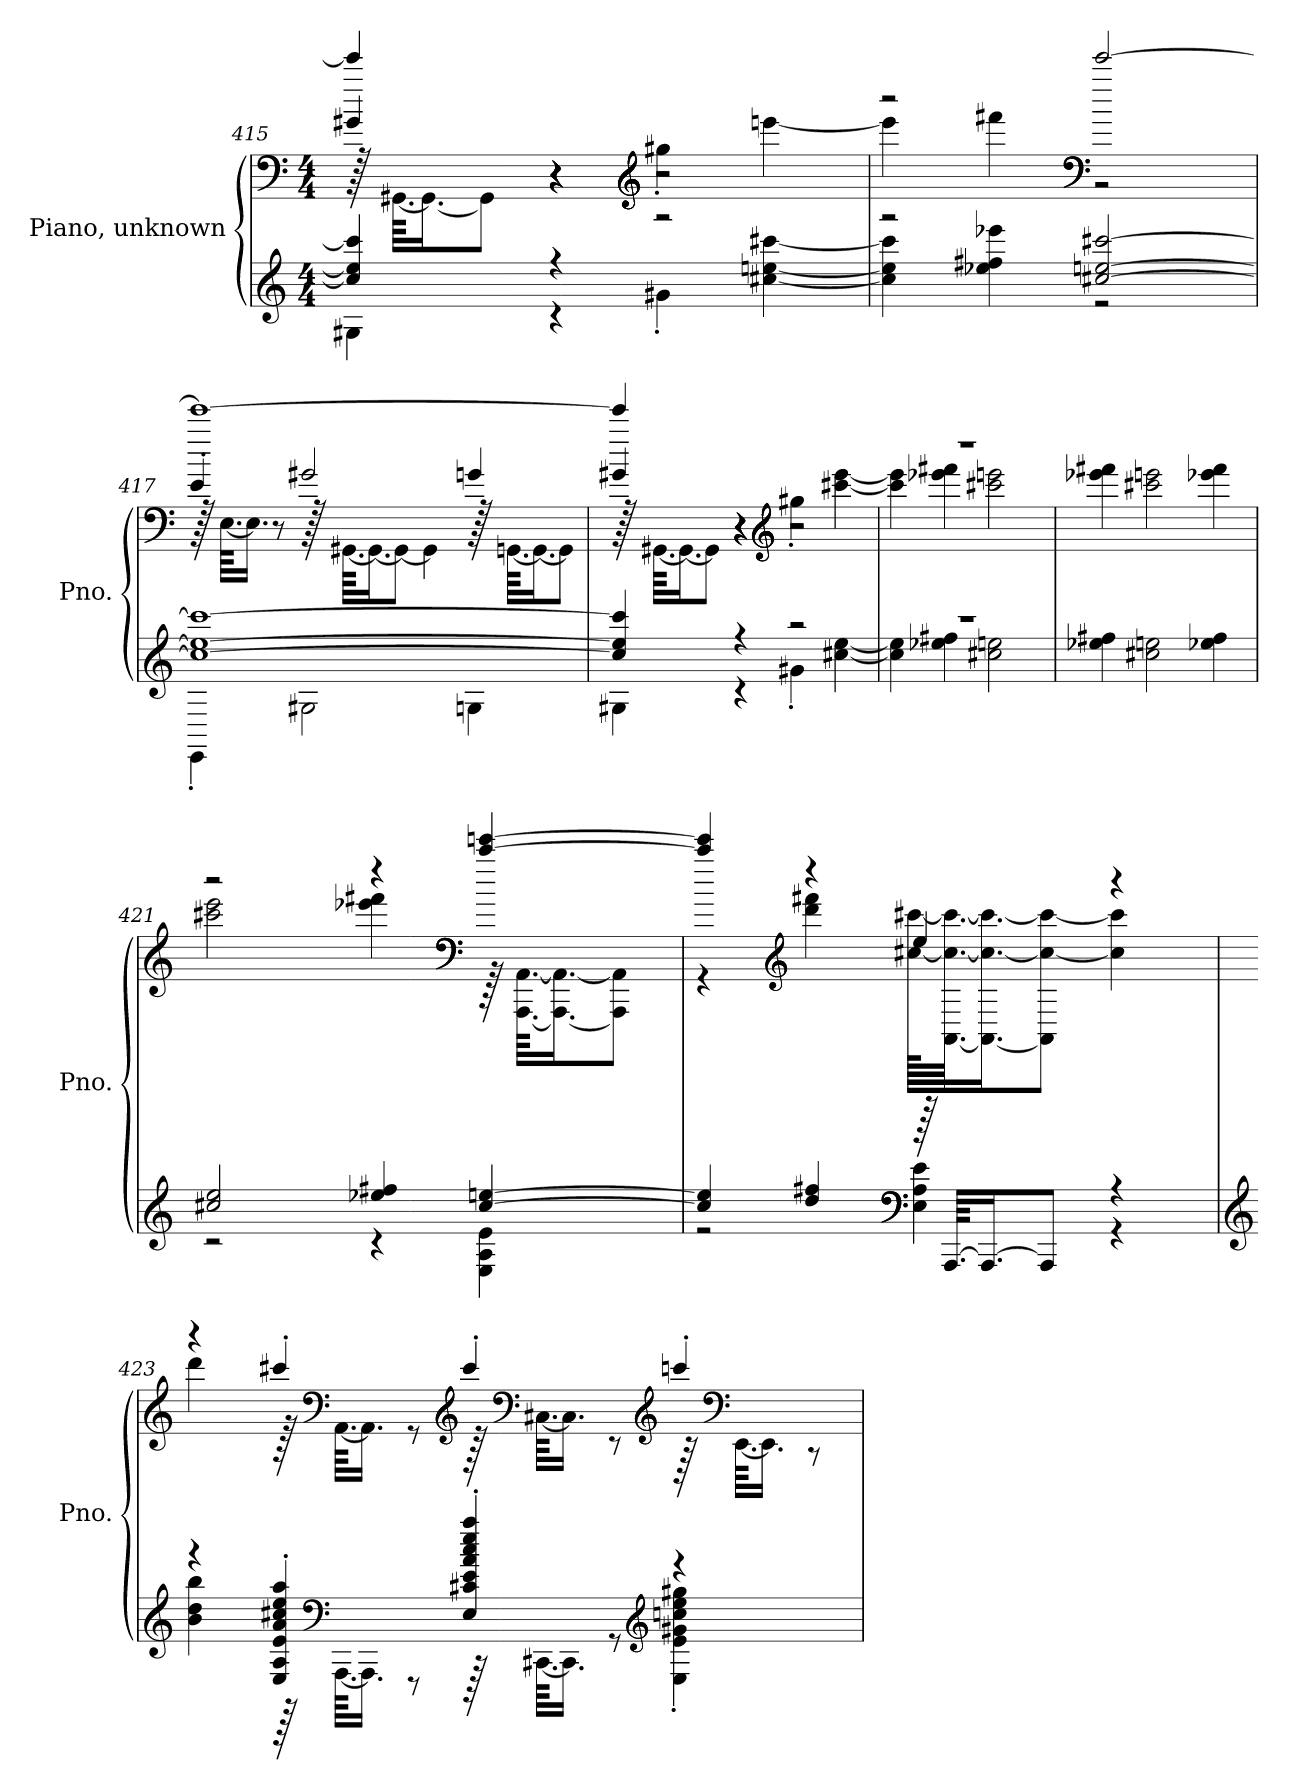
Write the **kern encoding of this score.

**kern	**kern
*part1	*part1
*staff2	*staff1
*I"Piano, unknown	*
*I'Pno.	*
*clefG2	*clefF4
*k[]	*k[]
*M4/4	*M4/4
=415	=415
*^	*^
*	*	*	*^
4cc/] 4ee-/] 4ccc/]	4G#X\	4eee-/]	128r	4g#X/
.	.	.	[64.GG#X\KKLL	.
.	.	.	16.GG#\J_	.
.	.	.	8GG#\J]	.
4r	4r	4r	4r	4r
*	*	*clefG2	*	*
2r	4g#X'\	2r	4gg#X'\	2r
.	[4cc#X\ [4een\ [4ccc#X\	.	[4eeen\	.
*	*	*	*v	*v
!!LO:PB:g=z
=416	=416	=416	=416
2r	4cc#\] 4ee\] 4ccc#\]	2r	4eee\]
.	4ee-X\ 4ff#X\ 4eee-X\	.	4fff#X\
*	*	*clefF4	*
[2cc#X/ [2een/ [2ccc#X/	2r	[2eee/	2r
=417	=417	=417	=417
*	*	*	*^
1cc#_ 1ee_ 1ccc#_	4EE'\	1eee_	128r	4e'/
.	.	.	[64.E\KKLL	.
.	.	.	16.E\JJ]	.
.	.	.	8r	.
.	2G#X\	.	128r	2g#X/
.	.	.	[64.GG#X\KKLL	.
.	.	.	16.GG#\J_	.
.	.	.	8GG#\J_	.
.	.	.	4GG#\]	.
.	4Gn\	.	128r	4gn/
.	.	.	[64.GGn\KKLL	.
.	.	.	16.GG\J_	.
.	.	.	8GG\J]	.
!!LO:LB:g=z	!!	!!
=418	=418	=418	=418	=418
4cc#/] 4ee/] 4ccc#/]	4G#X\	4eee/]	128r	4g#X/
.	.	.	[64.GG#X\KKLL	.
.	.	.	16.GG#\J_	.
.	.	.	8GG#\J]	.
4r	4r	4r	4r	4r
*	*	*clefG2	*	*
2r	4g#X'\	2r	4gg#X'\	2r
.	[4cc#X\ [4ee\	.	[4ccc#X\ [4eee\	.
*	*	*	*v	*v
=419	=419	=419	=419
1r	4cc#\] 4ee\]	1r	4ccc#\] 4eee\]
.	4ee-X\ 4ff#X\	.	4eee-X\ 4fff#X\
.	2cc#X\ 2een\	.	2ccc#X\ 2eeen\
*v	*v	*	*
*	*v	*v
=420	=420
4ee-X\ 4ff#X\	4eee-X\ 4fff#X\
2cc#X\ 2een\	2ccc#X\ 2eeen\
4ee-X\ 4ff#\	4eee-X\ 4fff#\
=421	=421
*^	*^
2cc#X/ 2ee/	2r	2r	2ccc#X\ 2eee\
4ee-X/ 4ff#X/	4r	4r	4eee-X\ 4fff#X\
*	*	*clefF4	*
[4cc#/ [4een/	4E\ 4A\ 4e\	[4ccc#/ [4eeen/	128r
.	.	.	[64.AAA\ [64.AA\KKLL
.	.	.	16.AAA\_ 16.AA\_J
.	.	.	8AAA\] 8AA\]J
!!LO:LB:g=z	!!
=422	=422	=422	=422
4cc#/] 4ee/]	2r	4ccc#/] 4eee/]	4r
*	*	*clefG2	*
4dd/ 4ff#X/	.	4r	4ddd\ 4fff#X\
*clefF4	*	*	*
128r	4E\ 4A\ 4e\	4ee/	[128cc#X\ [128ccc#X\KLLLL
[64.AAA/KKLL	.	.	[64.AA\ 64.cc#\_ 64.ccc#\_JJ
16.AAA/J_	.	.	16.AA\_ 16.cc#\_ 16.ccc#\_J
8AAA/J]	.	.	8AA\] 8cc#\_ 8ccc#\_J
4r	4r	4r	4cc#\] 4ccc#\]
!!LO:LB:g=z	!!
=423	=423	=423	=423
*clefG2	*	*	*
4r	4b\ 4dd\ 4bb\	4r	4ddd\
4E/' 4A/' 4e/' 4a/' 4cc#X/' 4ee/' 4aa/'	128r	4ccc#X'/	128r
*clefF4	*	*clefF4	*
.	[64.AAA\KKLL	.	[64.AA\KKLL
.	16.AAA\JJ]	.	16.AA\JJ]
.	8r	.	8r
*	*	*clefG2	*
4E/' 4c#X/' 4e/' 4a/' 4cc#/' 4ee/' 4aa/'	128r	4ccc#'/	128r
*	*	*clefF4	*
.	[64.CC#X\KKLL	.	[64.C#X\KKLL
.	16.CC#\JJ]	.	16.C#\JJ]
.	8r	.	8r
*clefG2	*	*clefG2	*
4r	4E\' 4e\' 4g#X\' 4ccn\' 4ee\' 4gg#X\'	4cccn'/	128r
*	*	*clefF4	*
.	.	.	[64.EE\KKLL
.	.	.	16.EE\JJ]
.	.	.	8r
*v	*v	*	*
*	*v	*v
=	=
*-	*-
